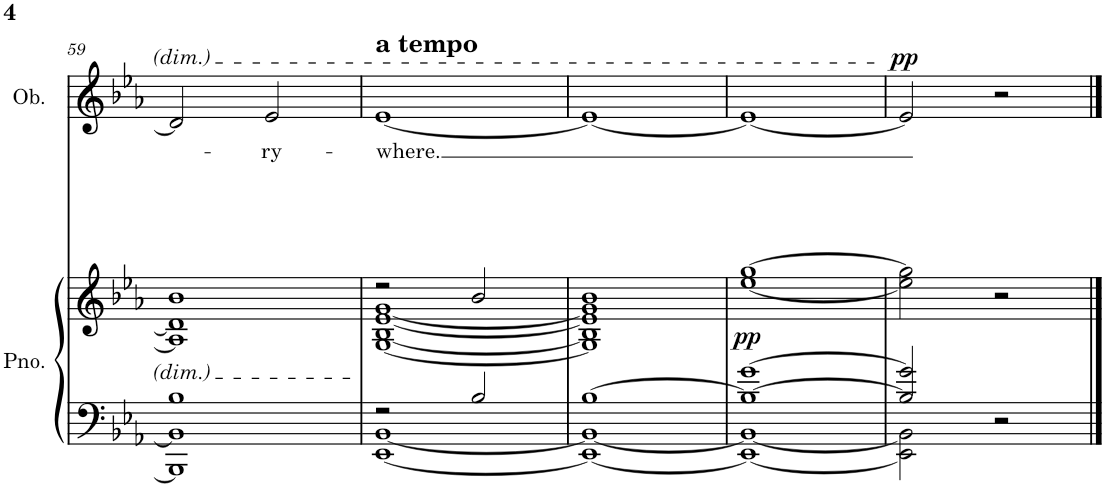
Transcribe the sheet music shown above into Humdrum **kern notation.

**kern	**kern	**dynam	**kern	**text	**dynam
*part2	*part2	*part2	*part1	*part1	*part1
*staff3	*staff2	*staff2/3	*staff1	*staff1	*staff1
*I"Piano	*	*	*I"Oboe	*	*
*I'Pno.	*	*	*I'Ob.	*	*
!!LO:PB:g=z
*clefF4	*clefG2	*	*clefG2	*	*
*k[b-e-a-]	*k[b-e-a-]	*	*k[b-e-a-]	*	*
*M2/2	*M2/2	*	*M2/2	*	*
=59	=59	=59	=59	=59	=59
*^	*^	*	*	*	*
1B-	1BBB-] 1BB-]	1b-	1A-] 1d]	.	2d/]	.	.
!	!	!	!	!	!	!LO:LY:b	!
.	.	.	.	.	2e-/	-ry-	.
=60	=60	=60	=60	=60	=60	=60	=60
!	!	!	!	!	!LO:TX:a:B:t=a tempo	!	!
!	!	!	!	!	!	!LO:LY:b	!
2r	[1EE- [1BB-	2r	[1G [1B- [1e- [1g	.	[1e-	-where.	.
2B-/	.	2b-/	.	.	.	.	.
=61	=61	=61	=61	=61	=61	=61	=61
[1B-	1EE-_ 1BB-_	1b-	1G] 1B-] 1e-] 1g]	.	1e-_	.	.
=62	=62	=62	=62	=62	=62	=62	=62
!	!	!	!	!LO:DY:b	!	!	!
*	*	*v	*v	*	*	*	*
1B-_ [1g	1EE-_ 1BB-_	[1ee- [1gg	pp	1e-_	.	.
=63	=63	=63	=63	=63	=63	=63
!	!	!	!	!	!	!LO:DY:a
2B-/] 2g/]	2EE-\] 2BB-\]	2ee-\] 2gg\]	.	2e-/]	.	pp
2r	2ryy	2r	.	2r	.	.
*v	*v	*	*	*	*	*
==	==	==	==	==	==
*-	*-	*-	*-	*-	*-
